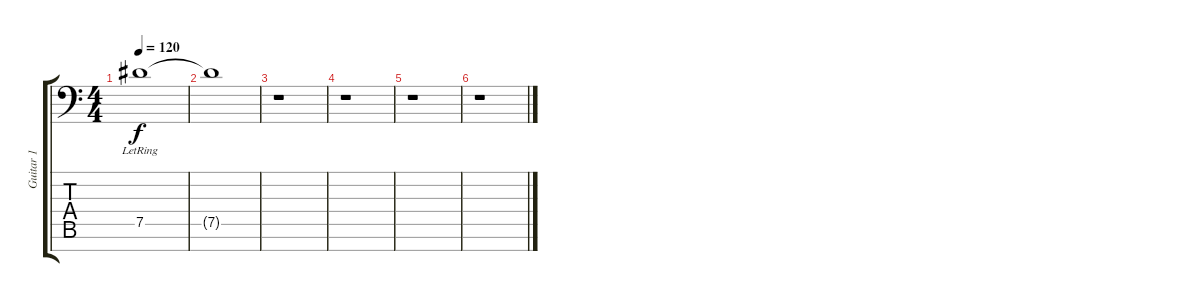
\track ("Guitar 1" "Guitar 1") {instrument electricguitarjazz}
\staff {score tabs}
\tuning (Eb4 Bb3 Gb3 Db3 Ab2 Eb2 Bb1) {hide}
\ts (4 4)
\tempo 120
\clef f4
\ks c
7.5{lr}.1{dy f} |
7.5{t}.1 |
r.1 |
r.1 |
r.1 |
r.1
